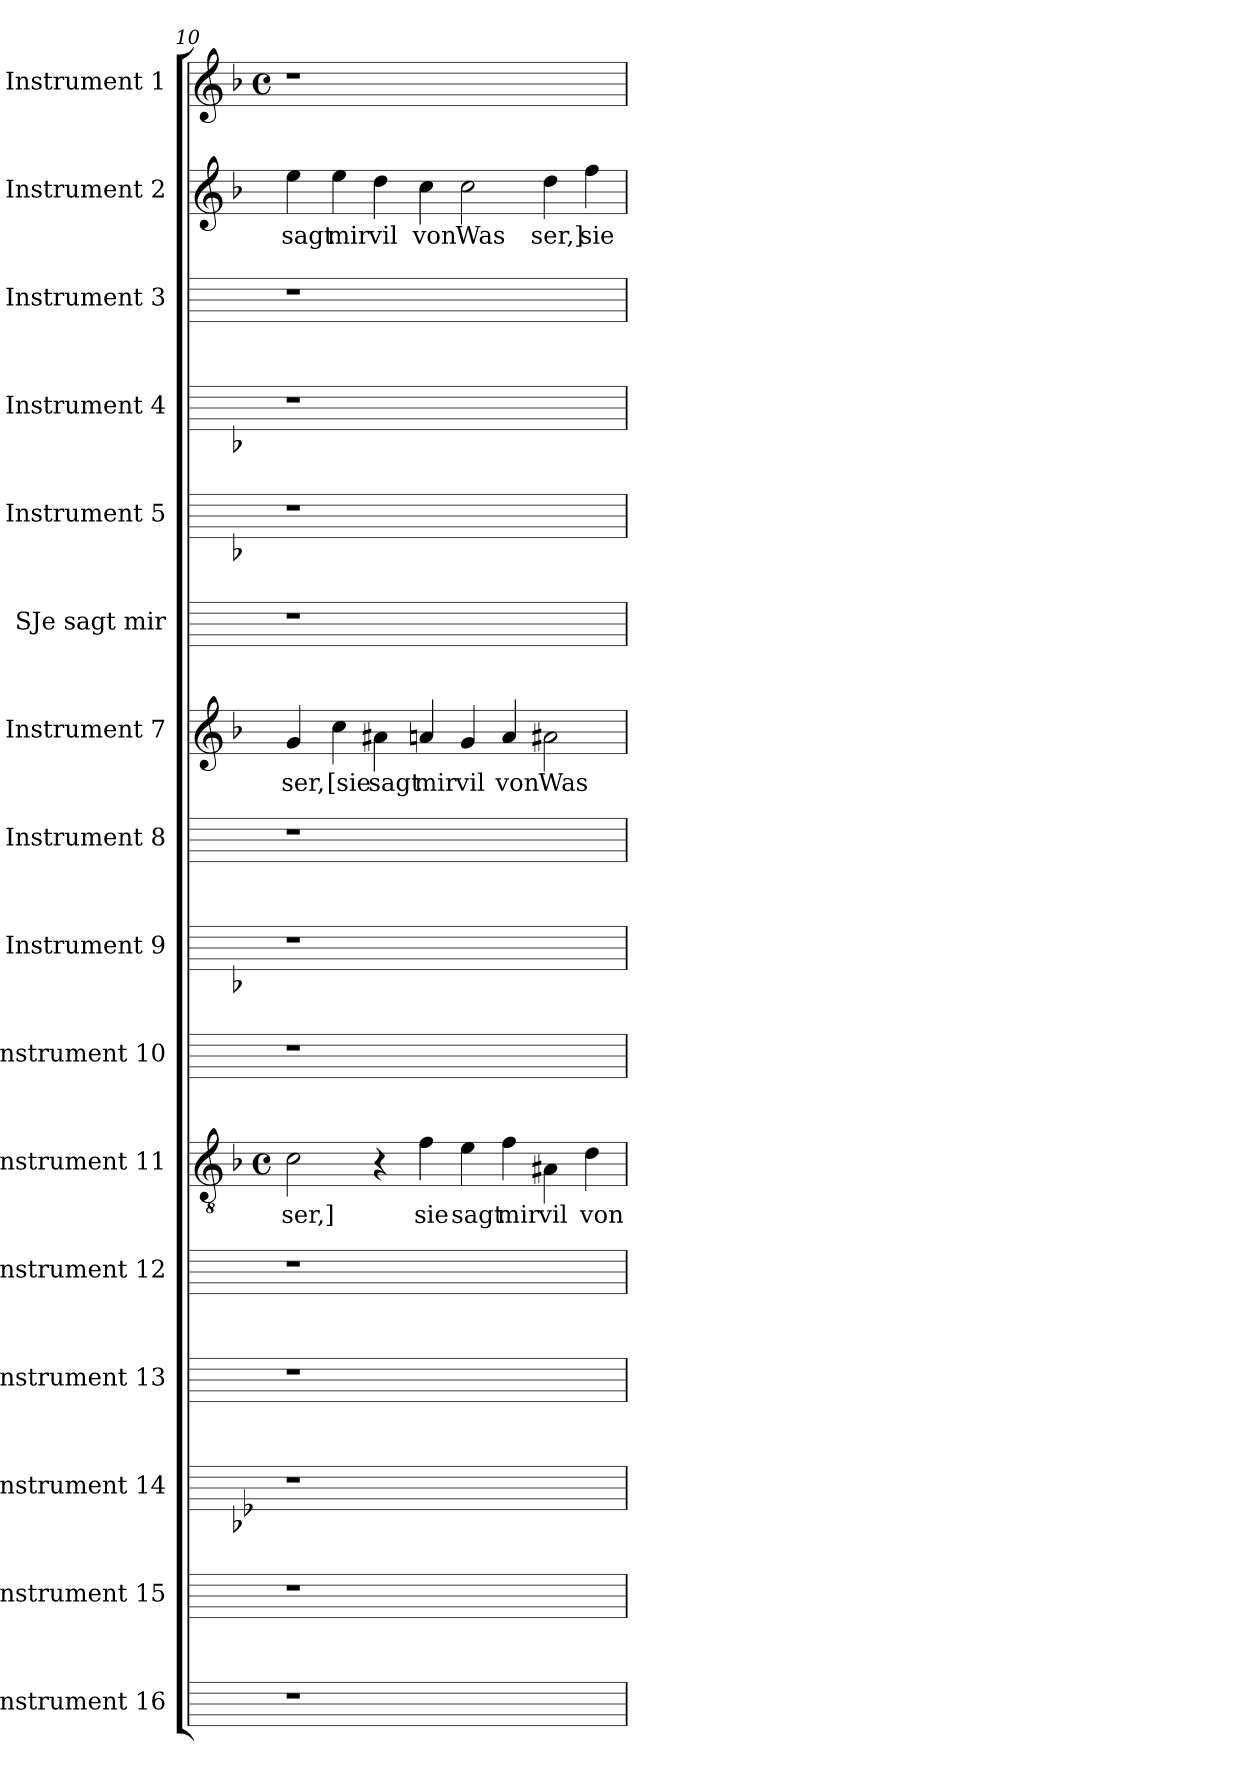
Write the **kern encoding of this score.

**kern	**kern	**kern	**kern	**kern	**kern	**text	**kern	**kern	**kern	**kern	**text	**kern	**kern	**kern	**kern	**kern	**text	**kern
*part16	*part15	*part14	*part13	*part12	*part11	*part11	*part10	*part9	*part8	*part7	*part7	*part6	*part5	*part4	*part3	*part2	*part2	*part1
*staff16	*staff15	*staff14	*staff13	*staff12	*staff11	*staff11	*staff10	*staff9	*staff8	*staff7	*staff7	*staff6	*staff5	*staff4	*staff3	*staff2	*staff2	*staff1
*I"Instrument 16	*I"Instrument 15	*I"Instrument 14	*I"Instrument 13	*I"Instrument 12	*I"Instrument 11	*	*I"Instrument 10	*I"Instrument 9	*I"Instrument 8	*I"Instrument 7	*	*I"SJe sagt mir	*I"Instrument 5	*I"Instrument 4	*I"Instrument 3	*I"Instrument 2	*	*I"Instrument 1
!!LO:LB:g=z
*	*	*	*	*	*clefGv2	*	*	*	*	*clefG2	*	*	*	*	*	*clefG2	*	*clefG2
*ITrd1c2	*ITrd1c2	*	*ITrd1c2	*ITrd1c2	*ITrd1c2	*	*ITrd1c2	*ITrd-3c-5	*ITrd-3c-5	*ITrd1c2	*	*ITrd1c2	*ITrd1c2	*ITrd-3c-5	*ITrd1c2	*ITrd1c2	*	*ITrd-3c-5
*	*	*k[b-e-]	*	*	*k[b-e-a-]	*	*	*k[b-e-]	*k[b-]	*k[b-e-a-]	*	*	*k[b-e-a-]	*k[b-e-]	*	*k[b-e-a-]	*	*k[b-e-]
*	*	*B-:	*	*	*E-:	*	*	*B-:	*F:	*E-:	*	*	*E-:	*B-:	*	*E-:	*	*B-:
*	*	*	*	*	*M4/4	*	*	*	*	*	*	*	*	*	*	*	*	*M4/4
*	*	*	*	*	*met(c)	*	*	*	*	*	*	*	*	*	*	*	*	*met(c)
=10	=10	=10	=10	=10	=10	=10	=10	=10	=10	=10	=10	=10	=10	=10	=10	=10	=10	=10
!	!	!	!	!	!	!LO:LY:b:cj	!	!	!	!	!LO:LY:b:cj	!	!	!	!	!	!LO:LY:b:cj	!
1r	1r	1r	1r	1r	2B-\	ser,]	1r	1r	1r	4f/	ser,	1r	1r	1r	1r	4dd\	sagt	1r
!	!	!	!	!	!	!	!	!	!	!	!LO:LY:b:cj	!	!	!	!	!	!LO:LY:b:cj	!
.	.	.	.	.	.	.	.	.	.	4b-\	[sie	.	.	.	.	4dd\	mir	.
!	!	!	!	!	!	!	!	!	!	!	!LO:LY:b:cj	!	!	!	!	!	!LO:LY:b:cj	!
.	.	.	.	.	4r	.	.	.	.	4g#\	sagt	.	.	.	.	4cc\	vil	.
!	!	!	!	!	!	!LO:LY:b:cj	!	!	!	!	!LO:LY:b:cj	!	!	!	!	!	!LO:LY:b:cj	!
.	.	.	.	.	4e-\	sie	.	.	.	4g/	mir	.	.	.	.	4b-\	von	.
!	!	!	!	!	!	!LO:LY:b:cj	!	!	!	!	!LO:LY:b:cj	!	!	!	!	!	!LO:LY:b:cj	!
1ryy	1ryy	1ryy	1ryy	1ryy	4d\	sagt	1ryy	1ryy	1ryy	4f/	vil	1ryy	1ryy	1ryy	1ryy	2b-\	Was	1ryy
!	!	!	!	!	!	!LO:LY:b:cj	!	!	!	!	!LO:LY:b:cj	!	!	!	!	!	!	!
.	.	.	.	.	4e-\	mir	.	.	.	4g/	von	.	.	.	.	.	.	.
!	!	!	!	!	!	!LO:LY:b:cj	!	!	!	!	!LO:LY:b:cj	!	!	!	!	!	!LO:LY:b:cj	!
.	.	.	.	.	4G#\	vil	.	.	.	2g#\	Was	.	.	.	.	4cc\	ser,]	.
!	!	!	!	!	!	!LO:LY:b:cj	!	!	!	!	!	!	!	!	!	!	!LO:LY:b:cj	!
.	.	.	.	.	4c\	von	.	.	.	.	.	.	.	.	.	4ee-\	sie	.
=	=	=	=	=	=	=	=	=	=	=	=	=	=	=	=	=	=	=
*-	*-	*-	*-	*-	*-	*-	*-	*-	*-	*-	*-	*-	*-	*-	*-	*-	*-	*-
